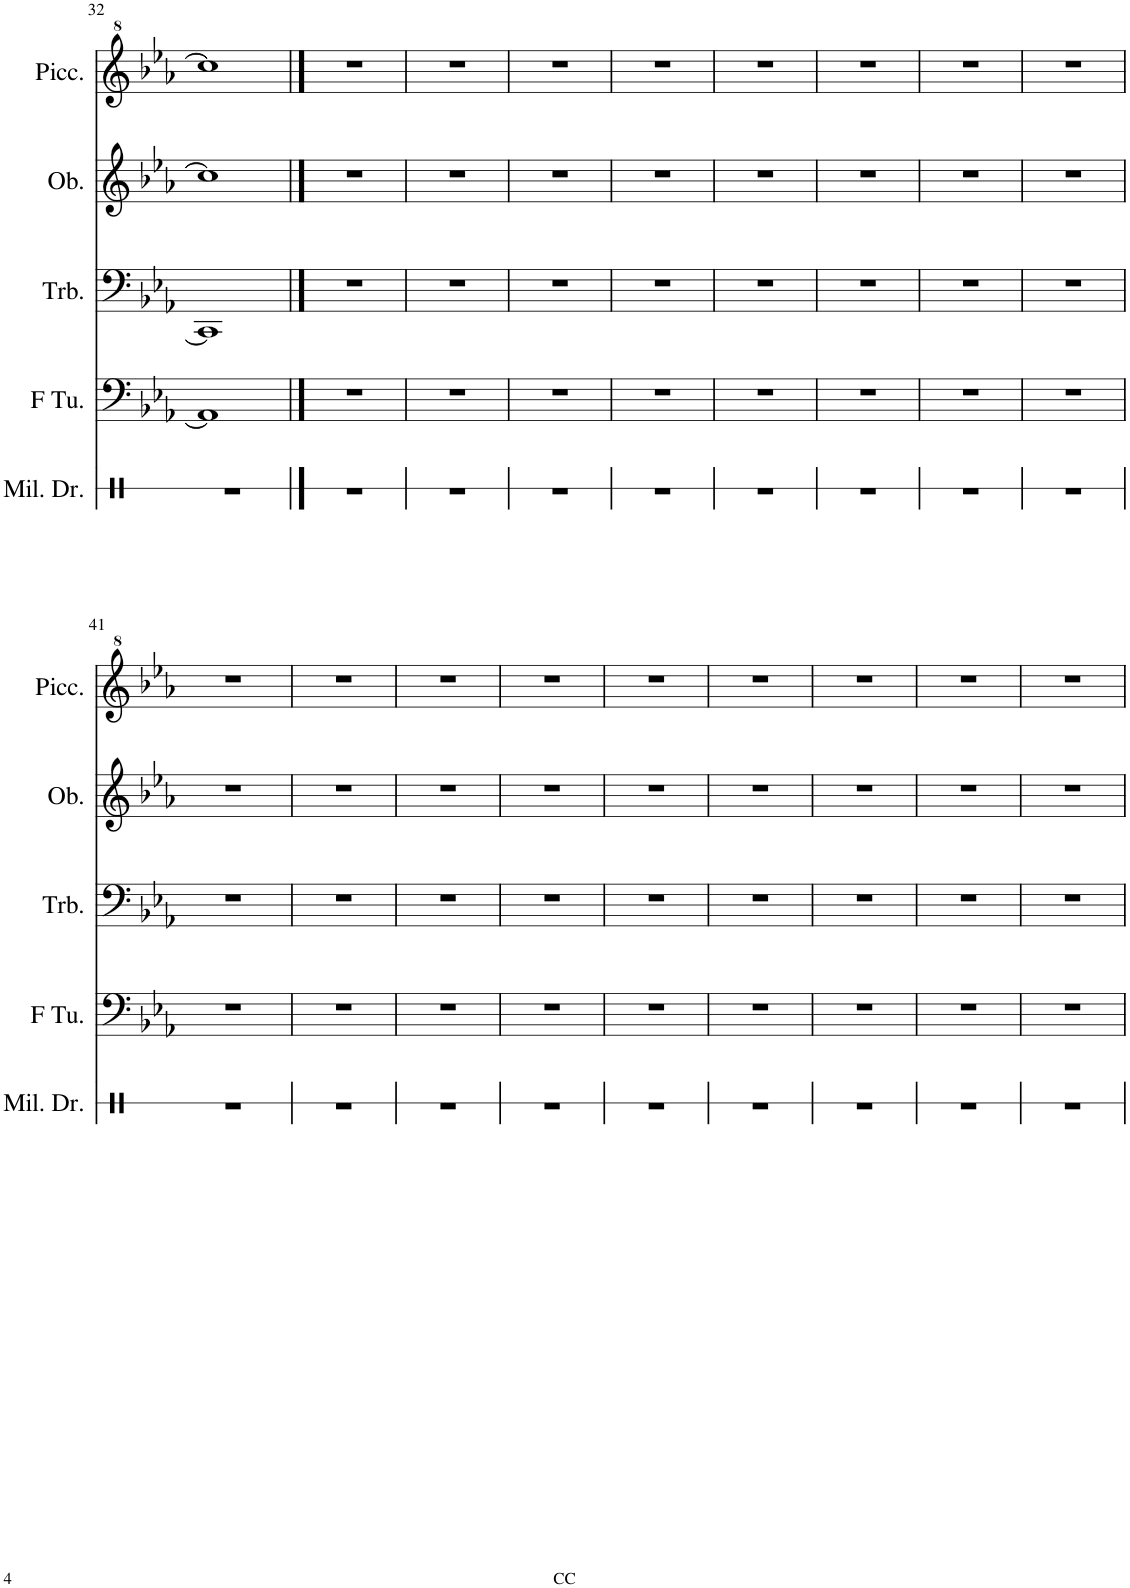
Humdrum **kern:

**kern	**kern	**kern	**kern	**kern
*part5	*part4	*part3	*part2	*part1
*staff5	*staff4	*staff3	*staff2	*staff1
*I"Military Drum	*I"F Tuba	*I"Trombone	*I"Oboe	*I"Piccolo
*I'Mil. Dr.	*I'F Tu.	*I'Trb.	*I'Ob.	*I'Picc.
!!LO:PB:g=z
*clefX	*clefF4	*clefF4	*clefG2	*clefG^2
*	*	*	*	*Trd-7c-12
*k[]	*k[b-e-a-]	*k[b-e-a-]	*k[b-e-a-]	*k[b-e-a-]
*M4/4	*M4/4	*M4/4	*M4/4	*M4/4
=32	=32	=32	=32	=32
1r	1AA-]	1CC]	1cc]	1ccc]
==33	==33	==33	==33	==33
1r	1r	1r	1r	1r
=34	=34	=34	=34	=34
1r	1r	1r	1r	1r
=35	=35	=35	=35	=35
1r	1r	1r	1r	1r
=36	=36	=36	=36	=36
1r	1r	1r	1r	1r
=37	=37	=37	=37	=37
1r	1r	1r	1r	1r
=38	=38	=38	=38	=38
1r	1r	1r	1r	1r
=39	=39	=39	=39	=39
1r	1r	1r	1r	1r
=40	=40	=40	=40	=40
1r	1r	1r	1r	1r
!!LO:LB:g=z
=41	=41	=41	=41	=41
1r	1r	1r	1r	1r
=42	=42	=42	=42	=42
1r	1r	1r	1r	1r
=43	=43	=43	=43	=43
1r	1r	1r	1r	1r
=44	=44	=44	=44	=44
1r	1r	1r	1r	1r
=45	=45	=45	=45	=45
1r	1r	1r	1r	1r
=46	=46	=46	=46	=46
1r	1r	1r	1r	1r
=47	=47	=47	=47	=47
1r	1r	1r	1r	1r
=48	=48	=48	=48	=48
1r	1r	1r	1r	1r
=49	=49	=49	=49	=49
1r	1r	1r	1r	1r
=	=	=	=	=
*-	*-	*-	*-	*-
